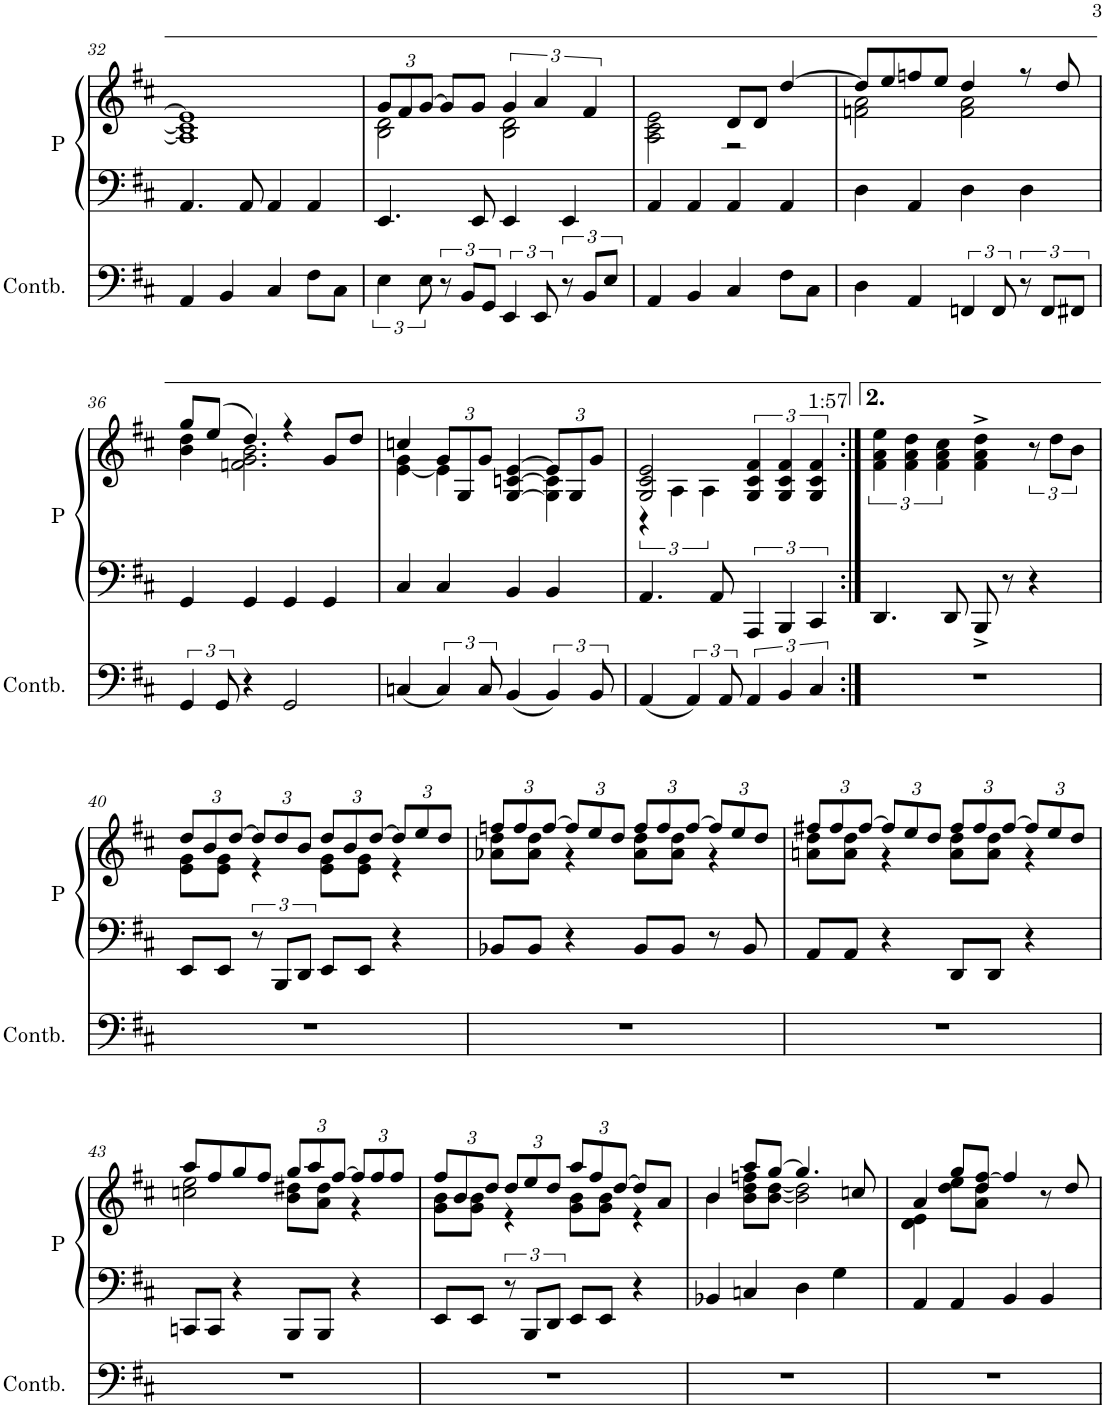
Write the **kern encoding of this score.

**kern	**kern	**kern
*part2	*part1	*part1
*staff3	*staff2	*staff1
*I"Contrabaixo	*I"Piano	*
*I'Contb.	*I'P	*
!!LO:PB:g=z
*clefF4	*clefF4	*clefG2
*Trd7c12	*	*
*k[f#c#]	*k[f#c#]	*k[f#c#]
*M4/4	*M4/4	*M4/4
=32	=32	=32
*	*	*^
4AA/	4.AA/	1e]	1A] 1c#]
4BB/	.	.	.
.	8AA/	.	.
4C#/	4AA/	.	.
8F#\L	4AA/	.	.
8C#\J	.	.	.
=33	=33	=33	=33
*	*	*Xbrackettup	*
6E\	4.EE/	12g/L	2B\ 2d\
.	.	12f#/	.
12E\	.	[12g/J	.
12r	.	8g/L]	.
12BB/L	.	.	.
.	8EE/	8g/J	.
12GG/J	.	.	.
*	*	*brackettup	*
6EE/	4EE/	6g/	2B\ 2d\
12EE/	.	6a/	.
12r	4EE/	.	.
12BB/L	.	6f#/	.
12E/J	.	.	.
=34	=34	=34	=34
4AA/	4AA/	2e\	2A\ 2c#\
4BB/	4AA/	.	.
4C#/	4AA/	8d/L	2r
.	.	8d/J	.
8F#\L	4AA/	[>4dd/	.
8C#\J	.	.	.
=35	=35	=35	=35
4D\	4D\	8dd/L]	2fn\ 2a\
.	.	8ee/	.
4AA/	4AA/	8ffn/	.
.	.	8ee/J	.
6FFn/	4D\	4dd/	2f\ 2a\
12FF/	.	.	.
12r	4D\	8r	.
12FF/L	.	.	.
.	.	8dd/	.
12FF#X/J	.	.	.
!!LO:LB:g=z	!!
=36	=36	=36	=36
6GG/	4GG/	8gg/L	4b\ 4dd\
.	.	(8ee/J	.
12GG/	.	.	.
4r	4GG/	4dd/)	2.fn\ 2.g\ 2.b\
2GG/	4GG/	4r	.
.	4GG/	8g/L	.
.	.	8dd/J	.
=37	=37	=37	=37
(4Cn/	4C#/	4ccn/	[4e\ 4g\
*	*	*Xbrackettup	*
6C/)	4C#/	12g/L	4e\]
.	.	12G/	.
12C/	.	12g/J	.
(4BB/	4BB/	[4e/	[4G/ [4cn/
6BB/)	4BB/	12e/L]	4G\] 4c\]
.	.	12G/	.
12BB/	.	12g/J	.
=38	=38	=38	=38
*	*	*	*brackettup
(4AA/	4.AA/	2G/ 2c#/ 2e/	6r
.	.	.	6A\
6AA/)	.	.	.
.	.	.	6A\
.	8AA/	.	.
12AA/	.	.	.
6AA/	6AAA/	6G/ 6c#/ 6f#/	2ryy
6BB/	6BBB/	6G/ 6c#/ 6f#/	.
!	!	!LO:TX:a:t=1&colon;57	!
6C#/	6CC#/	6G/ 6c#/ 6f#/	.
*	*	*v	*v
=39:|!	=39:|!	=39:|!
1r	4.DD/	6f#\ 6a\ 6ee\
.	.	6f#\ 6a\ 6dd\
.	.	6f#\ 6a\ 6cc#\
.	8DD/	.
.	8BBB^/	4f#\^ 4a\^ 4dd\^
.	8r	.
.	4r	12r
.	.	12dd\L
.	.	12b\J
!!LO:LB:g=z
=40	=40	=40
*	*	*Xbrackettup
*	*	*^
1r	8EE/L	12dd/L	8e\ 8g\L
.	.	12b/	.
.	8EE/J	.	8e\ 8g\J
.	.	[>12dd/J	.
.	12r	12dd/L]	4r
.	12BBB/L	12dd/	.
.	12DD/J	12b/J	.
.	8EE/L	12dd/L	8e\ 8g\L
.	.	12b/	.
.	8EE/J	.	8e\ 8g\J
.	.	[>12dd/J	.
.	4r	12dd/L]	4r
.	.	12ee/	.
.	.	12dd/J	.
=41	=41	=41	=41
1r	8BB-X/L	12ffn/L	8a-X\ 8dd\L
.	.	12ff/	.
.	8BB-/J	.	8a-\ 8dd\J
.	.	[>12ff/J	.
.	4r	12ff/L]	4r
.	.	12ee/	.
.	.	12dd/J	.
.	8BB-/L	12ff/L	8a-\ 8dd\L
.	.	12ff/	.
.	8BB-/J	.	8a-\ 8dd\J
.	.	[>12ff/J	.
.	8r	12ff/L]	4r
.	.	12ee/	.
.	8BB-/	.	.
.	.	12dd/J	.
=42	=42	=42	=42
1r	8AA/L	12ff#X/L	8an\ 8dd\L
.	.	12ff#/	.
.	8AA/J	.	8a\ 8dd\J
.	.	[>12ff#/J	.
.	4r	12ff#/L]	4r
.	.	12ee/	.
.	.	12dd/J	.
.	8DD/L	12ff#/L	8a\ 8dd\L
.	.	12ff#/	.
.	8DD/J	.	8a\ 8dd\J
.	.	[>12ff#/J	.
.	4r	12ff#/L]	4r
.	.	12ee/	.
.	.	12dd/J	.
!!LO:LB:g=z	!!
=43	=43	=43	=43
1r	8CCn/L	8aa/L	2ccn\ 2ee\
.	8CC/J	8ff#/	.
.	4r	8gg/	.
.	.	8ff#/J	.
.	8BBB/L	12gg/L	8b\ 8dd#X\L
.	.	12aa/	.
.	8BBB/J	.	8a\ 8dd#\J
.	.	[12ff#/J	.
.	4r	12ff#/L]	4r
.	.	12ff#/	.
.	.	12ff#/J	.
=44	=44	=44	=44
1r	8EE/L	12ff#/L	8g\ 8b\L
.	.	12b/	.
.	8EE/J	.	8g\ 8b\J
.	.	12dd/J	.
.	12r	12dd/L	4r
.	12BBB/L	12ee/	.
.	12DD/J	12dd/J	.
.	8EE/L	12aa/L	8g\ 8b\L
.	.	12ff#/	.
.	8EE/J	.	8g\ 8b\J
.	.	[12dd/J	.
.	4r	8dd/L]	4r
.	.	8a/J	.
=45	=45	=45	=45
1r	4BB-X/	4b/	4b\
.	4Cn/	8aa/L	8b\ 8dd\ 8ffn\L
.	.	[>8gg/J	[8b\ [8dd\J
.	4D\	4.gg/]	2b\] 2dd\]
.	4G\	.	.
.	.	8ccn/	.
=46	=46	=46	=46
1r	4AA/	4a/	4d\ 4e\
.	4AA/	8gg/L	8dd\ 8ee\L
.	.	8dd/ [8ff#/J	8a\ 8dd\J
.	4BB/	4ff#/]	2ryy
.	4BB/	8r	.
.	.	8dd/	.
*	*	*v	*v
=	=	=
*-	*-	*-
